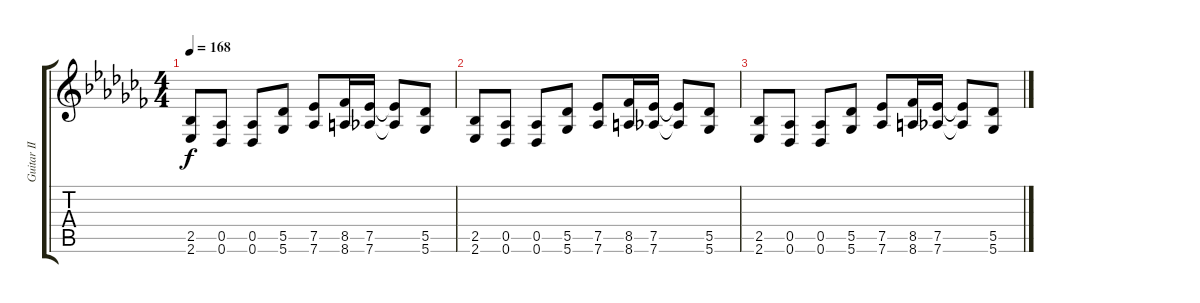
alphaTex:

\track ("Guitar II" "Guitar II") {instrument distortionguitar}
\staff {score tabs}
\tuning (Eb4 Bb3 Gb3 Db3 Ab2 Db2) {hide}
\ts (4 4)
\tempo 168
\clef g2
\ks abminor
(2.5 2.6).8{dy f} (0.5 0.6).8 (0.5 0.6).8 (5.5 5.6).8 (7.5 7.6).8 (8.5 8.6).16 (7.5 7.6).16 (7.5{t} 7.6{t}).8 (5.5 5.6).8 |
(2.5 2.6).8 (0.5 0.6).8 (0.5 0.6).8 (5.5 5.6).8 (7.5 7.6).8 (8.5 8.6).16 (7.5 7.6).16 (7.5{t} 7.6{t}).8 (5.5 5.6).8 |
(2.5 2.6).8 (0.5 0.6).8 (0.5 0.6).8 (5.5 5.6).8 (7.5 7.6).8 (8.5 8.6).16 (7.5 7.6).16 (7.5{t} 7.6{t}).8 (5.5 5.6).8
